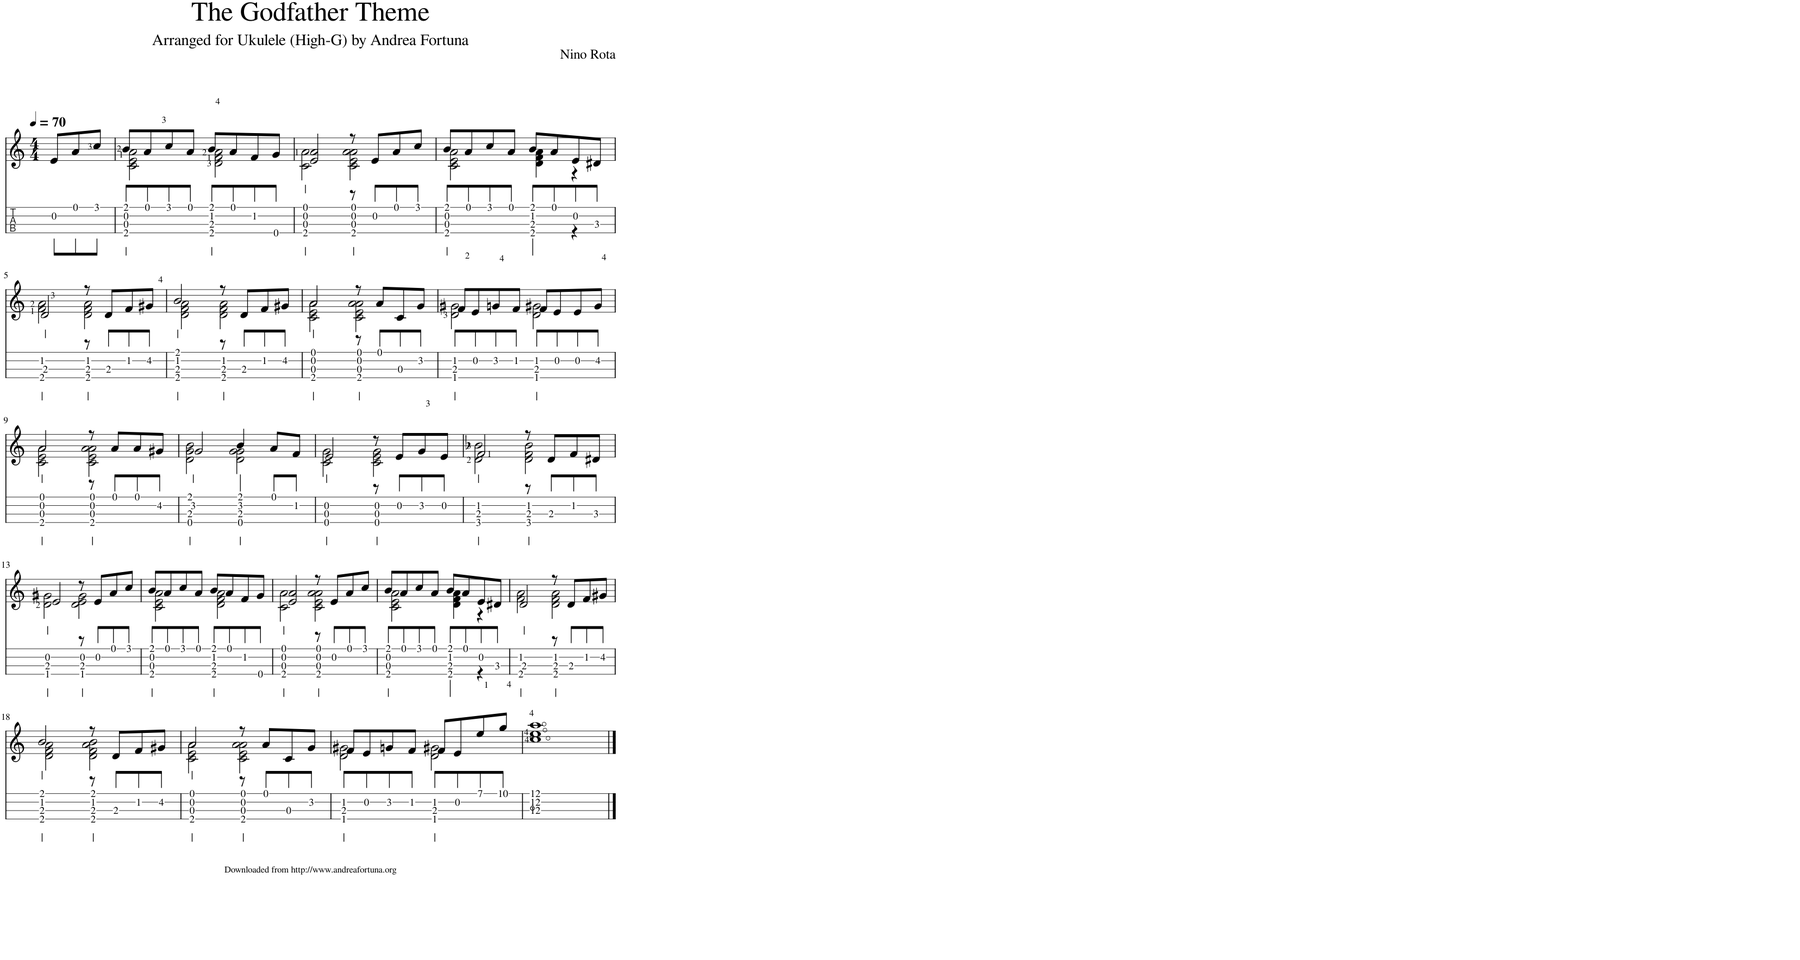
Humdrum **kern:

**kern	**kern
*part1	*part1
*staff2	*staff1
*I"Ukulele	*
*I'Uk.	*
*stria4	*
*	*clefG2
*k[]	*k[]
*M4/4	*M4/4
*MM70	*MM70
=1	=1
8e\L	8e/L
8a\	8a/
8cc\J	8cc/J
=2	=2
*^	*^
8b/L	2a\ 2c\ 2e\	8b/L	2c\ 2e\ 2a\
8a/	.	8a/	.
8cc/	.	8cc/	.
8a/J	.	8a/J	.
8b/L	2a\ 2d\ 2f\	8b/L	2d\ 2f\ 2a\
8a/	.	8a/	.
8f/	.	8f/	.
8g/J	.	8g/J	.
=3	=3	=3	=3
2e/ 2a/	2a\ 2c\	2e/ 2a/	2c\ 2a\
8r	2a\ 2c\ 2e\ 2a\	8r	2c\ 2e\ 2a\ 2a\
8e/L	.	8e/L	.
8a/	.	8a/	.
8cc/J	.	8cc/J	.
=4	=4	=4	=4
8b/L	2a\ 2c\ 2e\	8b/L	2c\ 2e\ 2a\
8a/	.	8a/	.
8cc/	.	8cc/	.
8a/J	.	8a/J	.
8b/L	4a\ 4d\ 4f\	8b/L	4d\ 4f\ 4a\
8a/	.	8a/	.
8e/	4r	8e/	4r
8d#/J	.	8d#X/J	.
!!LO:LB:g=z	!!
=5	=5	=5	=5
2d/	2a\ 2f\	2d/	2f\ 2a\
8r	2a\ 2d\ 2f\	8r	2d\ 2f\ 2a\
8d/L	.	8d/L	.
8f/	.	8f/	.
8g#/J	.	8g#X/J	.
=6	=6	=6	=6
2b/	2a\ 2d\ 2f\	2b/	2d\ 2f\ 2a\
8r	2a\ 2d\ 2f\	8r	2d\ 2f\ 2a\
8d/L	.	8d/L	.
8f/	.	8f/	.
8g#/J	.	8g#X/J	.
=7	=7	=7	=7
2a/	2a\ 2c\ 2e\	2a/	2c\ 2e\ 2a\
8r	2a\ 2c\ 2e\ 2a\	8r	2c\ 2e\ 2a\ 2a\
8a/L	.	8a/L	.
8c/	.	8c/	.
8g/J	.	8g/J	.
=8	=8	=8	=8
8f/L	2g#\ 2d\	8f/L	2d\ 2g#X\
8e/	.	8e/	.
8g/	.	8gn/	.
8f/J	.	8f/J	.
8f/L	2g#\ 2d\	8f/L	2d\ 2g#X\
8e/	.	8e/	.
8e/	.	8e/	.
8g#/J	.	8g#/J	.
!!LO:LB:g=z	!!
=9	=9	=9	=9
2a/	2a\ 2c\ 2e\	2a/	2c\ 2e\ 2a\
8r	2a\ 2c\ 2e\ 2a\	8r	2c\ 2e\ 2a\ 2a\
8a/L	.	8a/L	.
8a/	.	8a/	.
8g#/J	.	8g#X/J	.
=10	=10	=10	=10
2g/	2g\ 2d\ 2b\	2g/	2d\ 2g\ 2b\
4b/	2g\ 2d\ 2g\	4b/	2d\ 2g\ 2g\
8a/L	.	8a/L	.
8f/J	.	8f/J	.
=11	=11	=11	=11
2e/	2g\ 2c\	2e/	2c\ 2g\
8r	2g\ 2c\ 2e\	8r	2c\ 2e\ 2g\
8e/L	.	8e/L	.
8g/	.	8g/	.
8e/J	.	8e/J	.
=12	=12	=12	=12
2f/	2b-\ 2d\	2f/	2d\ 2b-X\
8r	2b-\ 2d\ 2f\	8r	2d\ 2f\ 2b-\
8d/L	.	8d/L	.
8f/	.	8f/	.
8d#/J	.	8d#X/J	.
!!LO:LB:g=z	!!
=13	=13	=13	=13
2e/	2g#\ 2d\	2e/	2d\ 2g#X\
8r	2g#\ 2d\ 2e\	8r	2d\ 2e\ 2g#\
8e/L	.	8e/L	.
8a/	.	8a/	.
8cc/J	.	8cc/J	.
=14	=14	=14	=14
8b/L	2a\ 2c\ 2e\	8b/L	2c\ 2e\ 2a\
8a/	.	8a/	.
8cc/	.	8cc/	.
8a/J	.	8a/J	.
8b/L	2a\ 2d\ 2f\	8b/L	2d\ 2f\ 2a\
8a/	.	8a/	.
8f/	.	8f/	.
8g/J	.	8g/J	.
=15	=15	=15	=15
2e/ 2a/	2a\ 2c\	2e/ 2a/	2c\ 2a\
8r	2a\ 2c\ 2e\ 2a\	8r	2c\ 2e\ 2a\ 2a\
8e/L	.	8e/L	.
8a/	.	8a/	.
8cc/J	.	8cc/J	.
=16	=16	=16	=16
8b/L	2a\ 2c\ 2e\	8b/L	2c\ 2e\ 2a\
8a/	.	8a/	.
8cc/	.	8cc/	.
8a/J	.	8a/J	.
8b/L	4a\ 4d\ 4f\	8b/L	4d\ 4f\ 4a\
8a/	.	8a/	.
8e/	4r	8e/	4r
8d#X/J	.	8d#X/J	.
=17	=17	=17	=17
2d/	2a\ 2f\	2d/	2f\ 2a\
8r	2a\ 2d\ 2f\	8r	2d\ 2f\ 2a\
8d/L	.	8d/L	.
8f/	.	8f/	.
8g#X/J	.	8g#X/J	.
!!LO:LB:g=z	!!
=18	=18	=18	=18
2b/	2a\ 2d\ 2f\	2b/	2d\ 2f\ 2a\
8r	2a\ 2d\ 2f\ 2b\	8r	2d\ 2f\ 2a\ 2b\
8d/L	.	8d/L	.
8f/	.	8f/	.
8g#X/J	.	8g#X/J	.
=19	=19	=19	=19
2a/	2a\ 2c\ 2e\	2a/	2c\ 2e\ 2a\
8r	2a\ 2c\ 2e\ 2a\	8r	2c\ 2e\ 2a\ 2a\
8a/L	.	8a/L	.
8c/	.	8c/	.
8g/J	.	8g/J	.
=20	=20	=20	=20
8f/L	2g#X\ 2d\	8f/L	2d\ 2g#X\
8e/	.	8e/	.
8gn/	.	8gn/	.
8f/J	.	8f/J	.
8f/L	2g#X\ 2d\	8f/L	2d\ 2g#X\
8e/	.	8e/	.
8ee/	.	8ee/	.
8gg/J	.	8gg/J	.
=21	=21	=21	=21
1aa	1cc<< 1ee<<	1aa	1cc 1ee
*v	*v	*	*
*	*v	*v
==	==
*-	*-
